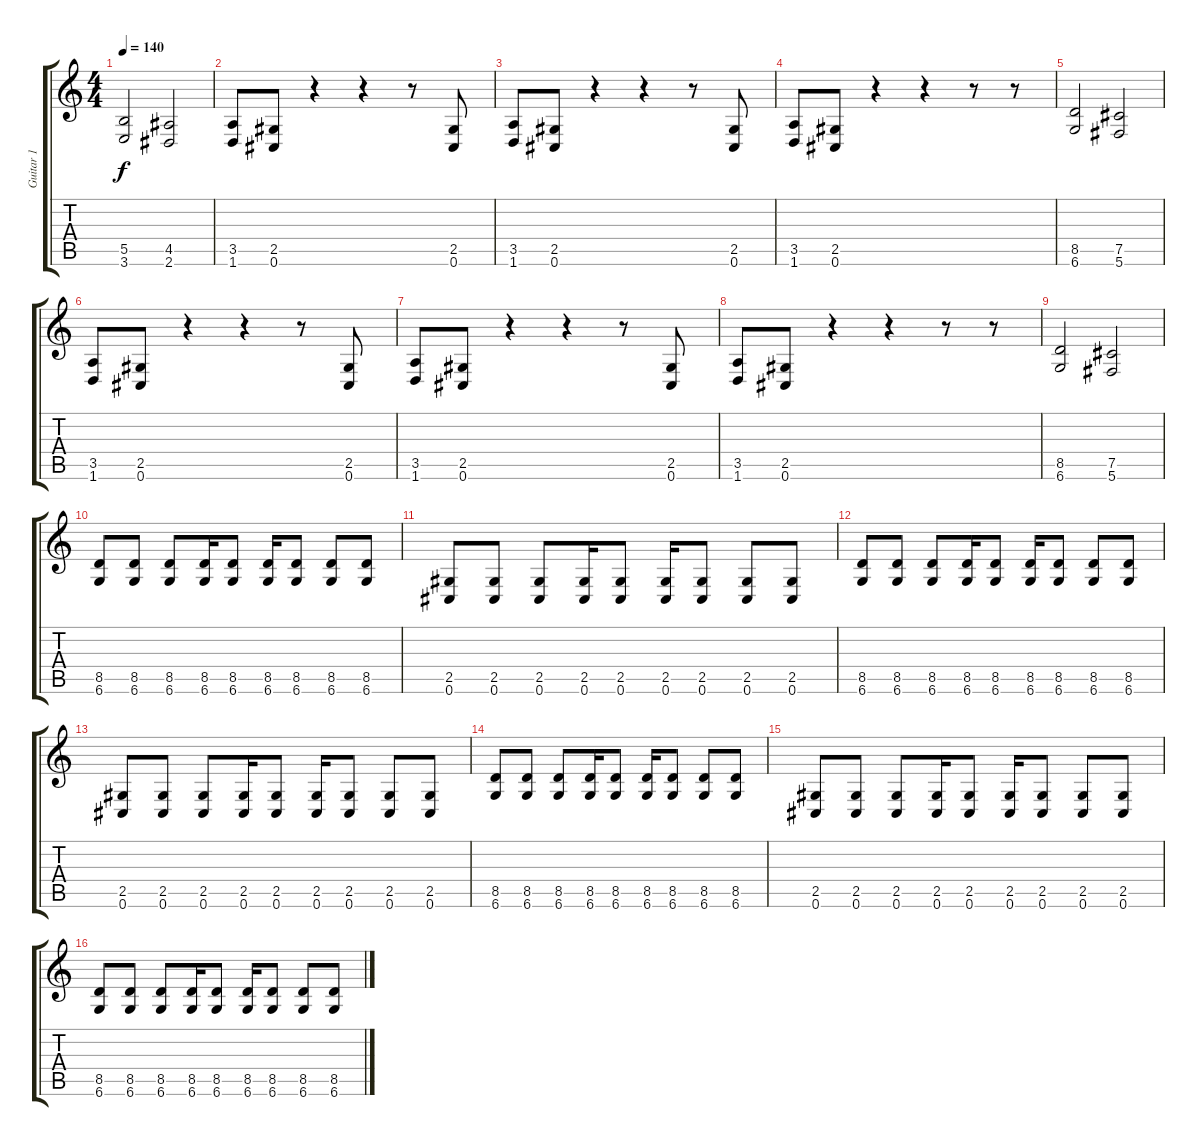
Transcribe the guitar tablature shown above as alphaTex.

\track ("Guitar 1" "Guitar 1") {instrument distortionguitar}
\staff {score tabs}
\tuning (Db4 Ab3 E3 B2 Gb2 Db2) {hide}
\ts (4 4)
\tempo 140
\clef g2
\ks c
(5.5 3.6).2{dy f} (4.5 2.6).2 |
(3.5 1.6).8 (2.5 0.6).8 r.4 r.4 r.8 (2.5 0.6).8 |
(3.5 1.6).8 (2.5 0.6).8 r.4 r.4 r.8 (2.5 0.6).8 |
(3.5 1.6).8 (2.5 0.6).8 r.4 r.4 r.8 r.8 |
(8.5 6.6).2 (7.5 5.6).2 |
(3.5 1.6).8 (2.5 0.6).8 r.4 r.4 r.8 (2.5 0.6).8 |
(3.5 1.6).8 (2.5 0.6).8 r.4 r.4 r.8 (2.5 0.6).8 |
(3.5 1.6).8 (2.5 0.6).8 r.4 r.4 r.8 r.8 |
(8.5 6.6).2 (7.5 5.6).2 |
(8.5 6.6).8 (8.5 6.6).8 (8.5 6.6).8 (8.5 6.6).16 (8.5 6.6).8 (8.5 6.6).16 (8.5 6.6).8 (8.5 6.6).8 (8.5 6.6).8 |
(2.5 0.6).8 (2.5 0.6).8 (2.5 0.6).8 (2.5 0.6).16 (2.5 0.6).8 (2.5 0.6).16 (2.5 0.6).8 (2.5 0.6).8 (2.5 0.6).8 |
(8.5 6.6).8 (8.5 6.6).8 (8.5 6.6).8 (8.5 6.6).16 (8.5 6.6).8 (8.5 6.6).16 (8.5 6.6).8 (8.5 6.6).8 (8.5 6.6).8 |
(2.5 0.6).8 (2.5 0.6).8 (2.5 0.6).8 (2.5 0.6).16 (2.5 0.6).8 (2.5 0.6).16 (2.5 0.6).8 (2.5 0.6).8 (2.5 0.6).8 |
(8.5 6.6).8 (8.5 6.6).8 (8.5 6.6).8 (8.5 6.6).16 (8.5 6.6).8 (8.5 6.6).16 (8.5 6.6).8 (8.5 6.6).8 (8.5 6.6).8 |
(2.5 0.6).8 (2.5 0.6).8 (2.5 0.6).8 (2.5 0.6).16 (2.5 0.6).8 (2.5 0.6).16 (2.5 0.6).8 (2.5 0.6).8 (2.5 0.6).8 |
(8.5 6.6).8 (8.5 6.6).8 (8.5 6.6).8 (8.5 6.6).16 (8.5 6.6).8 (8.5 6.6).16 (8.5 6.6).8 (8.5 6.6).8 (8.5 6.6).8
